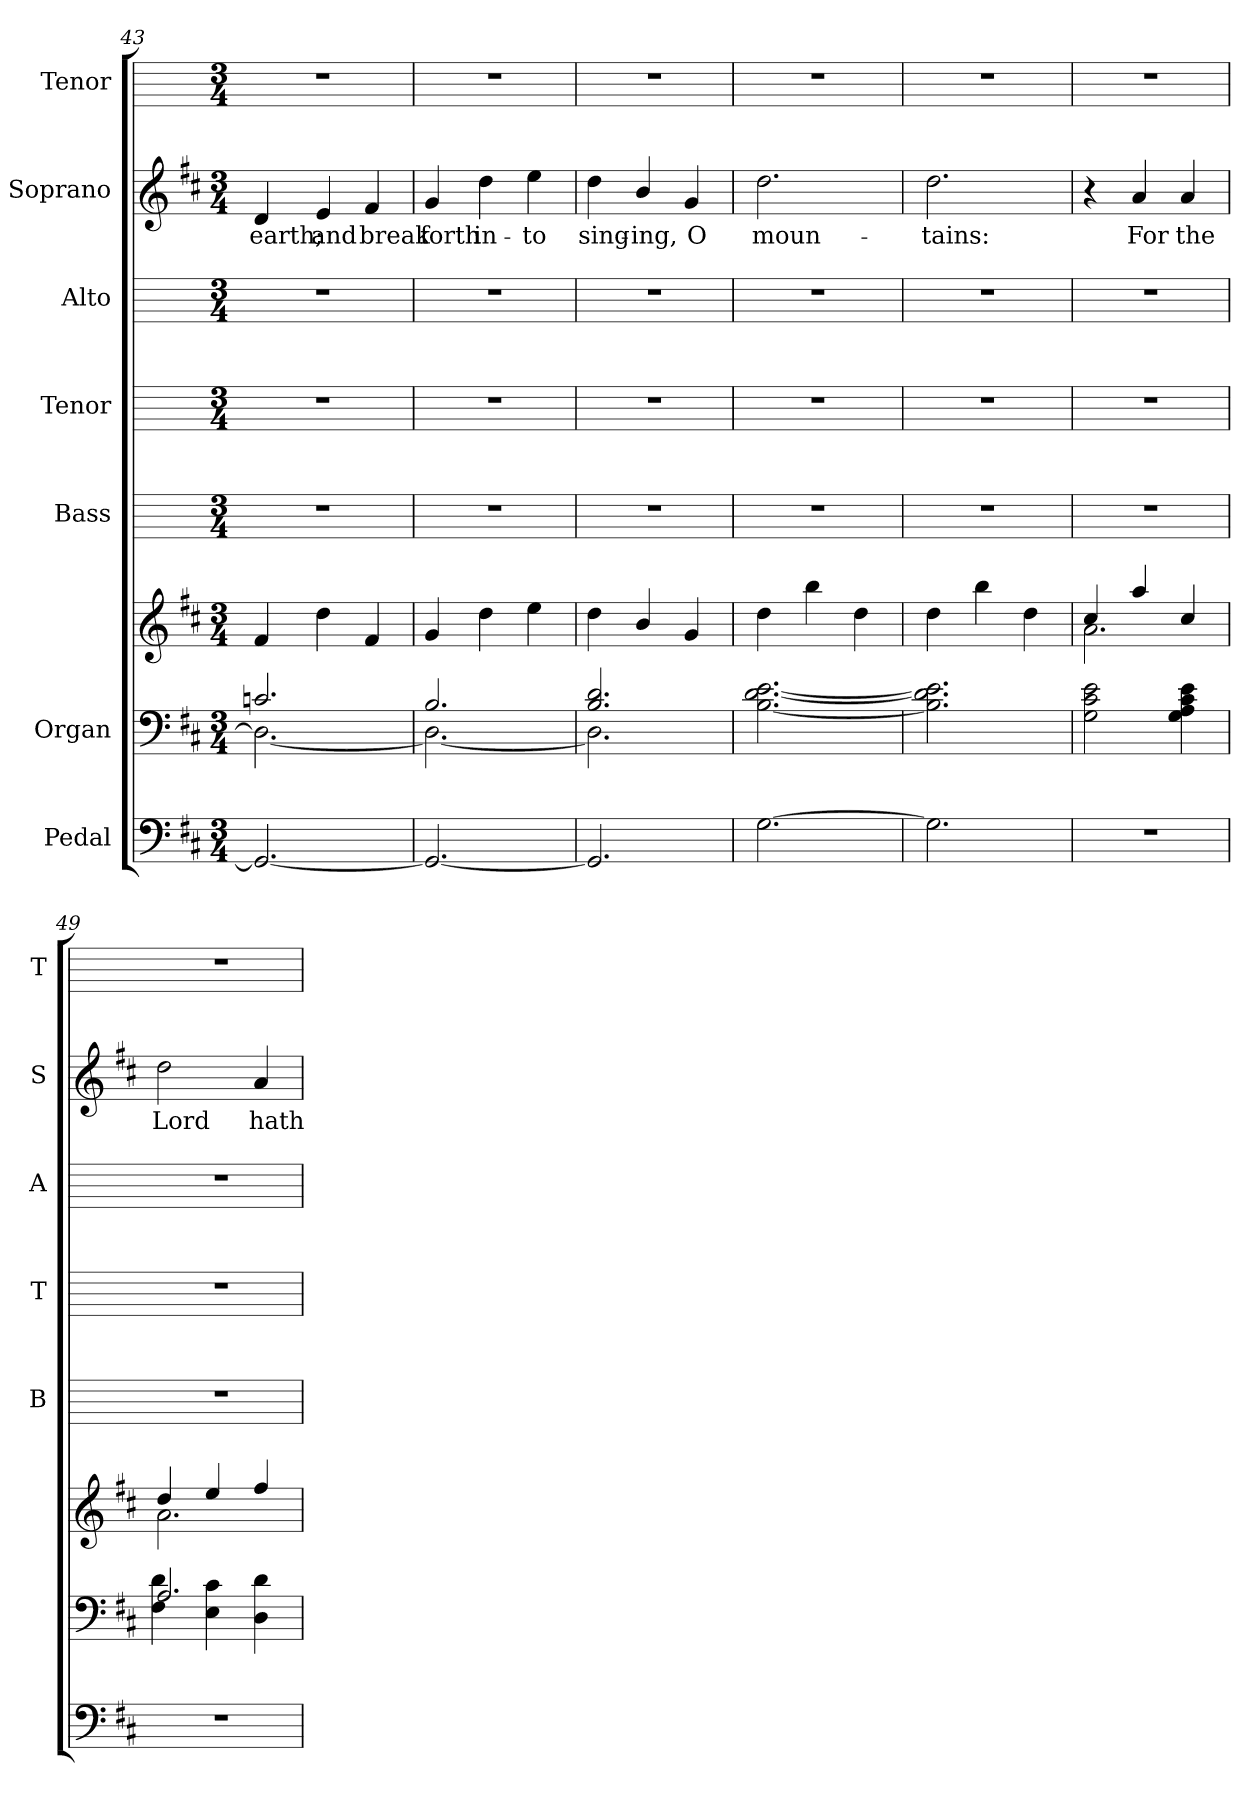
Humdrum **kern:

**kern	**kern	**kern	**kern	**kern	**kern	**kern	**text	**kern
*part7	*part6	*part6	*part5	*part4	*part3	*part2	*part2	*part1
*staff8	*staff7	*staff6	*staff5	*staff4	*staff3	*staff2	*staff2	*staff1
*I"Pedal	*I"Organ	*	*I"Bass	*I"Tenor	*I"Alto	*I"Soprano	*	*I"Tenor
*	*	*	*I'B	*I'T	*I'A	*I'S	*	*I'T
!!LO:LB:g=z
*clefF4	*clefF4	*clefG2	*	*	*	*clefG2	*	*
*k[f#c#]	*k[f#c#]	*k[f#c#]	*	*	*	*k[f#c#]	*	*
*D:	*D:	*D:	*	*	*	*D:	*	*
*M3/4	*M3/4	*M3/4	*M3/4	*M3/4	*M3/4	*M3/4	*	*M3/4
=43	=43	=43	=43	=43	=43	=43	=43	=43
*	*^	*	*	*	*	*	*	*
!	!	!	!LO:N:vis=1	!	!	!	!	!LO:LY:b	!
*	*	*	*^	*	*	*	*	*	*
2.GG_	2.cn/	2.D\_	2.ryy	4f#/	2.r	2.r	2.r	4d	earth;	2.r
!	!	!	!	!	!	!	!	!	!LO:LY:b	!
.	.	.	.	4dd\	.	.	.	4e	and	.
!	!	!	!	!	!	!	!	!	!LO:LY:b	!
.	.	.	.	4f#/	.	.	.	4f#	break	.
=44	=44	=44	=44	=44	=44	=44	=44	=44	=44	=44
!	!	!	!LO:N:vis=1	!	!	!	!	!	!LO:LY:b	!
2.GG_	2.B/	2.D\_	2.ryy	4g/	2.r	2.r	2.r	4g	forth	2.r
!	!	!	!	!	!	!	!	!	!LO:LY:b	!
.	.	.	.	4dd\	.	.	.	4dd	in-	.
!	!	!	!	!	!	!	!	!	!LO:LY:b	!
.	.	.	.	4ee\	.	.	.	4ee	-to	.
=45	=45	=45	=45	=45	=45	=45	=45	=45	=45	=45
!	!	!	!LO:N:vis=1	!	!	!	!	!	!LO:LY:b	!
2.GG]	2.B/ 2.d/	2.D\]	2.ryy	4dd\	2.r	2.r	2.r	4dd	sing-	2.r
!	!	!	!	!	!	!	!	!	!LO:LY:b	!
.	.	.	.	4b/	.	.	.	4b/	-ing,	.
!	!	!	!	!	!	!	!	!	!LO:LY:b	!
.	.	.	.	4g/	.	.	.	4g	O	.
=46	=46	=46	=46	=46	=46	=46	=46	=46	=46	=46
!	!LO:N:vis=1	!	!LO:N:vis=1	!	!	!	!	!	!LO:LY:b	!
[2.G	2.ryy	[2.B\ [2.d\ [2.e\	2.ryy	4dd\	2.r	2.r	2.r	2.dd	moun-	2.r
.	.	.	.	4bb\	.	.	.	.	.	.
.	.	.	.	4dd\	.	.	.	.	.	.
=47	=47	=47	=47	=47	=47	=47	=47	=47	=47	=47
!	!LO:N:vis=1	!	!LO:N:vis=1	!	!	!	!	!	!LO:LY:b	!
2.G]	2.ryy	2.B\] 2.d\] 2.e\]	2.ryy	4dd\	2.r	2.r	2.r	2.dd	-tains:	2.r
.	.	.	.	4bb\	.	.	.	.	.	.
.	.	.	.	4dd\	.	.	.	.	.	.
=48	=48	=48	=48	=48	=48	=48	=48	=48	=48	=48
!LO:N:vis=1	!LO:N:vis=1	!	!	!	!	!	!	!	!	!
2.r	2.ryy	2G\ 2c#\ 2e\	4cc#/	2.a\	2.r	2.r	2.r	4r	.	2.r
!	!	!	!	!	!	!	!	!	!LO:LY:b	!
.	.	.	4aa/	.	.	.	.	4a	For	.
!	!	!	!	!	!	!	!	!	!LO:LY:b	!
.	.	4G\ 4A\ 4c#\ 4e\	4cc#/	.	.	.	.	4a	the	.
=49	=49	=49	=49	=49	=49	=49	=49	=49	=49	=49
!LO:N:vis=1	!	!	!	!	!	!	!	!	!LO:LY:b	!
2.r	2.A/	4F#\ 4d\	4dd/	2.a\	2.r	2.r	2.r	2dd	Lord	2.r
.	.	4E\ 4c#\	4ee/	.	.	.	.	.	.	.
!	!	!	!	!	!	!	!	!	!LO:LY:b	!
.	.	4D\ 4d\	4ff#/	.	.	.	.	4a	hath	.
*	*v	*v	*	*	*	*	*	*	*	*
*	*	*v	*v	*	*	*	*	*	*
=	=	=	=	=	=	=	=	=
*-	*-	*-	*-	*-	*-	*-	*-	*-
